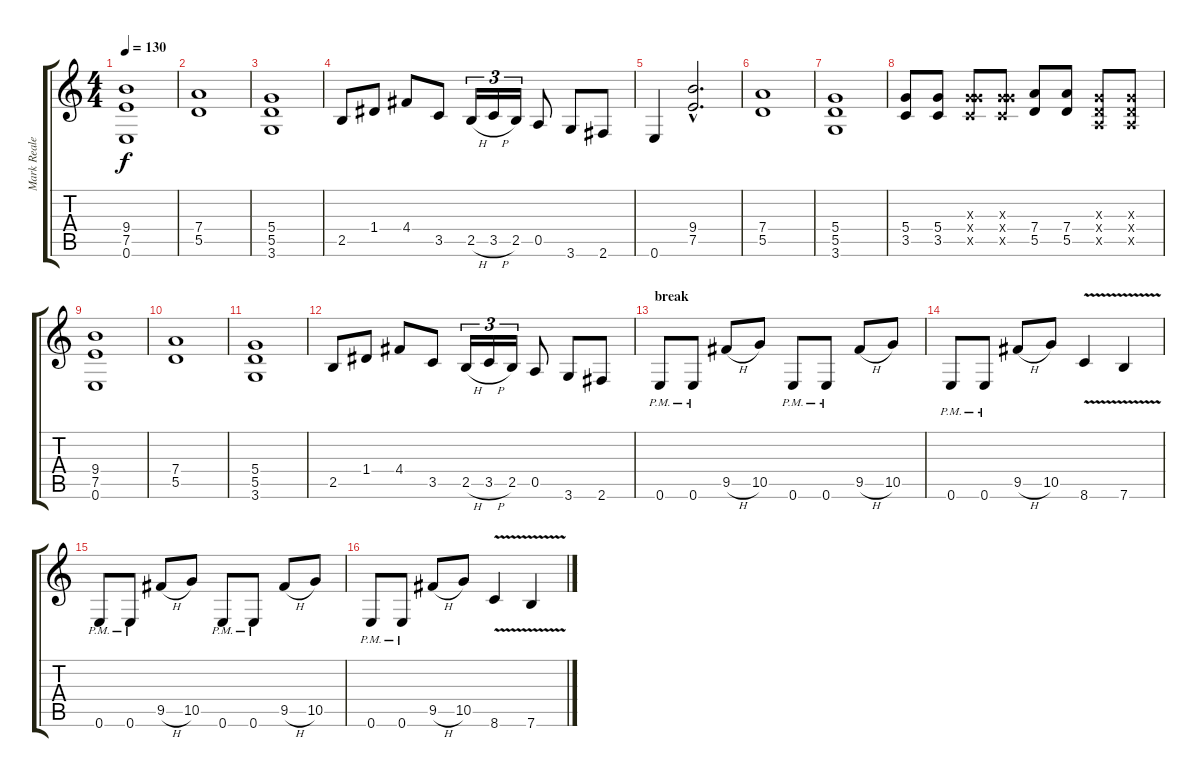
\track ("Mark Reale" "Mark Reale") {instrument acousticguitarnylon}
\staff {score tabs}
\tuning (E4 B3 G3 D3 A2 E2) {hide}
\ts (4 4)
\tempo 130
\clef g2
\ks c
(9.4 7.5 0.6).1{dy f} |
(7.4 5.5).1 |
(5.4 5.5 3.6).1 |
2.5.8 1.4.8 4.4.8 3.5.8 2.5{h}.16{tu (3 2)} 3.5{h}.16{tu (3 2)} 2.5.16{tu (3 2)} 0.5.8 3.6.8 2.6.8 |
0.6.4 (9.4{hac} 7.5{hac}).2{d} |
(7.4 5.5).1 |
(5.4 5.5 3.6).1 |
(5.4 3.5).8 (5.4 3.5).8 (0.3{x} 5.4{x} 3.5{x}).8 (0.3{x} 5.4{x} 3.5{x}).8 (7.4 5.5).8 (7.4 5.5).8 (0.3{x} 0.4{x} 0.5{x}).8 (0.3{x} 0.4{x} 0.5{x}).8 |
(9.4 7.5 0.6).1 |
(7.4 5.5).1 |
(5.4 5.5 3.6).1 |
2.5.8 1.4.8 4.4.8 3.5.8 2.5{h}.16{tu (3 2)} 3.5{h}.16{tu (3 2)} 2.5.16{tu (3 2)} 0.5.8 3.6.8 2.6.8 |
\section ("" "break")
0.6{pm}.8 0.6{pm}.8 9.5{h}.8 10.5.8 0.6{pm}.8 0.6{pm}.8 9.5{h}.8 10.5.8 |
0.6{pm}.8 0.6{pm}.8 9.5{h}.8 10.5.8 8.6{v}.4 7.6{v}.4 |
0.6{pm}.8 0.6{pm}.8 9.5{h}.8 10.5.8 0.6{pm}.8 0.6{pm}.8 9.5{h}.8 10.5.8 |
0.6{pm}.8 0.6{pm}.8 9.5{h}.8 10.5.8 8.6{v}.4 7.6{v}.4
